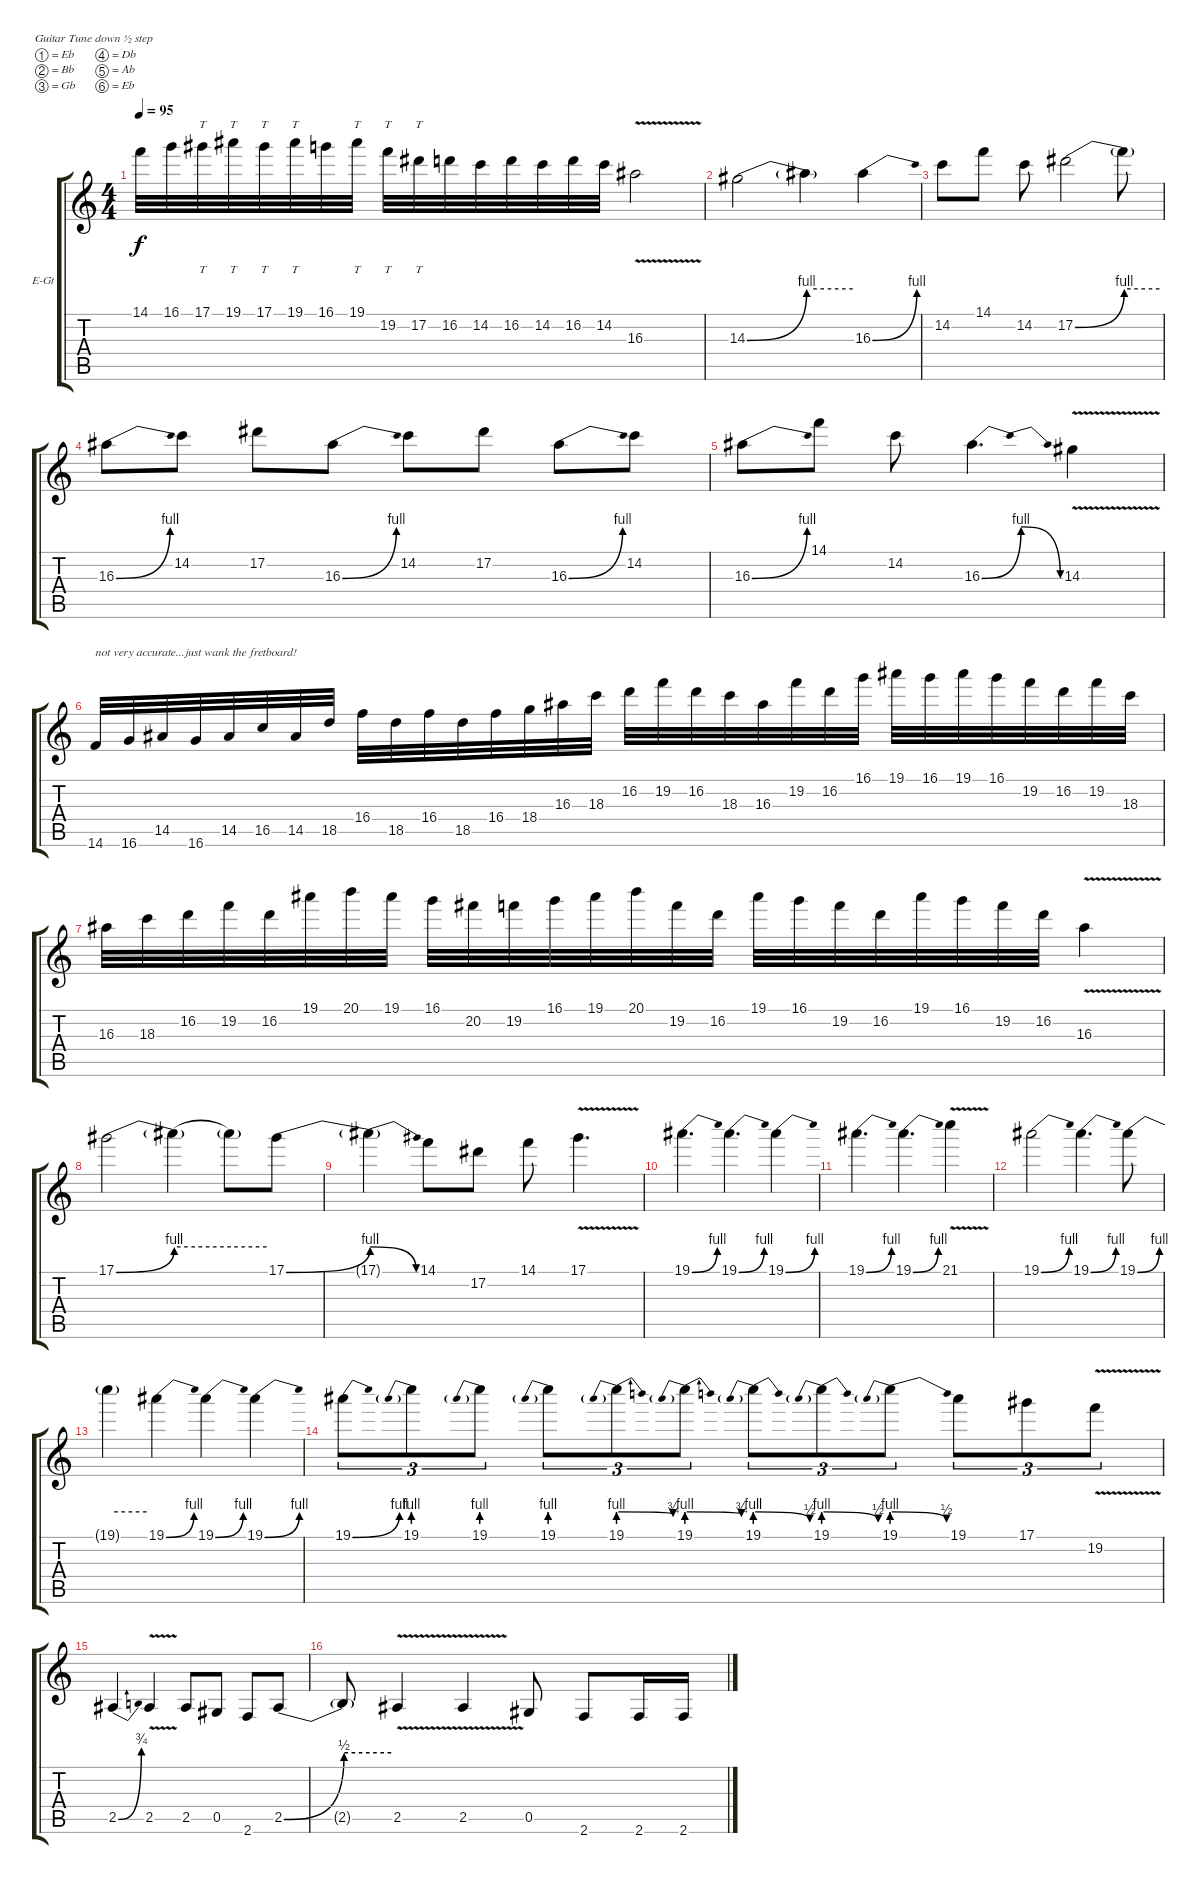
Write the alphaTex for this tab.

\bracketExtendMode groupsimilarinstruments
\firstSystemTrackNameOrientation horizontal
\otherSystemsTrackNameOrientation horizontal
\track ("Lead + Talk Box" "E-Gt") {instrument distortionguitar}
\staff {score tabs}
\tuning (Eb4 Bb3 Gb3 Db3 Ab2 Eb2)
\ts (4 4)
\tempo 95
\clef g2
\ks c
14.1.32{dy f} 16.1.32 17.1.32{tt} 19.1.32{tt} 17.1.32{tt} 19.1.32{tt} 16.1.32 19.1.32{tt} 19.2.32{tt} 17.2.32{tt} 16.2.32 14.2.32 16.2.32 14.2.32 16.2.32 14.2.32 16.3{v}.2 |
14.3{be (bend 0 0 60 4)}.2 14.3{be (hold 0 4 60 4) t}.4 16.3{be (bend 0 0 60 4)}.4 |
14.2.8 14.1.8 14.2.8 17.2{be (bend 0 0 60 4)}.2 17.2{be (hold 0 4 60 4) t}.8 |
16.3{be (bend 0 0 60 4)}.8 14.2.8 17.2.8 16.3{be (bend 0 0 60 4)}.8 14.2.8 17.2.8 16.3{be (bend 0 0 60 4)}.8 14.2.8 |
16.3{be (bend 0 0 60 4)}.8 14.1.8 14.2.8 16.3{be (bendrelease 0 0 30 4 30 4 60 0)}.4{d} 14.3{v}.4 |
14.6.32{txt "not very accurate...just wank the fretboard!"} 16.6.32 14.5.32 16.6.32 14.5.32 16.5.32 14.5.32 18.5.32 16.4.32 18.5.32 16.4.32 18.5.32 16.4.32 18.4.32 16.3.32 18.3.32 16.2.32 19.2.32 16.2.32 18.3.32 16.3.32 19.2.32 16.2.32 16.1.32 19.1.32 16.1.32 19.1.32 16.1.32 19.2.32 16.2.32 19.2.32 18.3.32 |
16.3.32 18.3.32 16.2.32 19.2.32 16.2.32 19.1.32 20.1.32 19.1.32 16.1.32 20.2.32 19.2.32 16.1.32 19.1.32 20.1.32 19.2.32 16.2.32 19.1.32 16.1.32 19.2.32 16.2.32 19.1.32 16.1.32 19.2.32 16.2.32 16.3{v}.4 |
17.1{be (bend 0 0 60 4)}.2 17.1{be (hold 0 4 60 4) t}.4 17.1{be (hold 0 4 60 4) t}.8 17.1{be (bend 0 0 60 4)}.8 |
17.1{be (release 0 4 60 0) t}.4 14.1.8 17.2.8 14.1.8 17.1{v}.4{d} |
19.1{be (bend 0 0 60 4)}.4{d} 19.1{be (bend 0 0 60 4)}.4{d} 19.1{be (bend 0 0 60 4)}.4 |
19.1{be (bend 0 0 60 4)}.4{d} 19.1{be (bend 0 0 60 4)}.4{d} 21.1{v}.4 |
19.1{be (bend 0 0 60 4)}.2 19.1{be (bend 0 0 60 4)}.4{d} 19.1{be (bend 0 0 60 4)}.8 |
19.1{be (hold 0 4 60 4) t}.4 19.1{be (bend 0 0 60 4)}.4 19.1{be (bend 0 0 60 4)}.4 19.1{be (bend 0 0 60 4)}.4 |
19.1{be (bend 0 0 60 4)}.8{tu (3 2)} 19.1{be (prebend 0 4 60 4)}.8{tu (3 2)} 19.1{be (prebend 0 4 60 4)}.8{tu (3 2)} 19.1{be (prebend 0 4 60 4)}.8{tu (3 2)} 19.1{be (prebendrelease 0 4 60 3)}.8{tu (3 2)} 19.1{be (prebendrelease 0 4 60 3)}.8{tu (3 2)} 19.1{be (prebendrelease 0 4 60 2)}.8{tu (3 2)} 19.1{be (prebendrelease 0 4 60 2)}.8{tu (3 2)} 19.1{be (prebendrelease 0 4 60 2)}.8{tu (3 2)} 19.1.8{tu (3 2)} 17.1.8{tu (3 2)} 19.2{v}.8{tu (3 2)} |
2.5{be (bend 0 0 60 3)}.4 2.5{v}.4 2.5.8 0.5.8 2.6.8 2.5{be (bend 0 0 60 2)}.8 |
2.5{be (hold 0 2 60 2) t}.8 2.5{v}.4 2.5{v}.4 0.5.8 2.6.8 2.6.16 2.6.16
